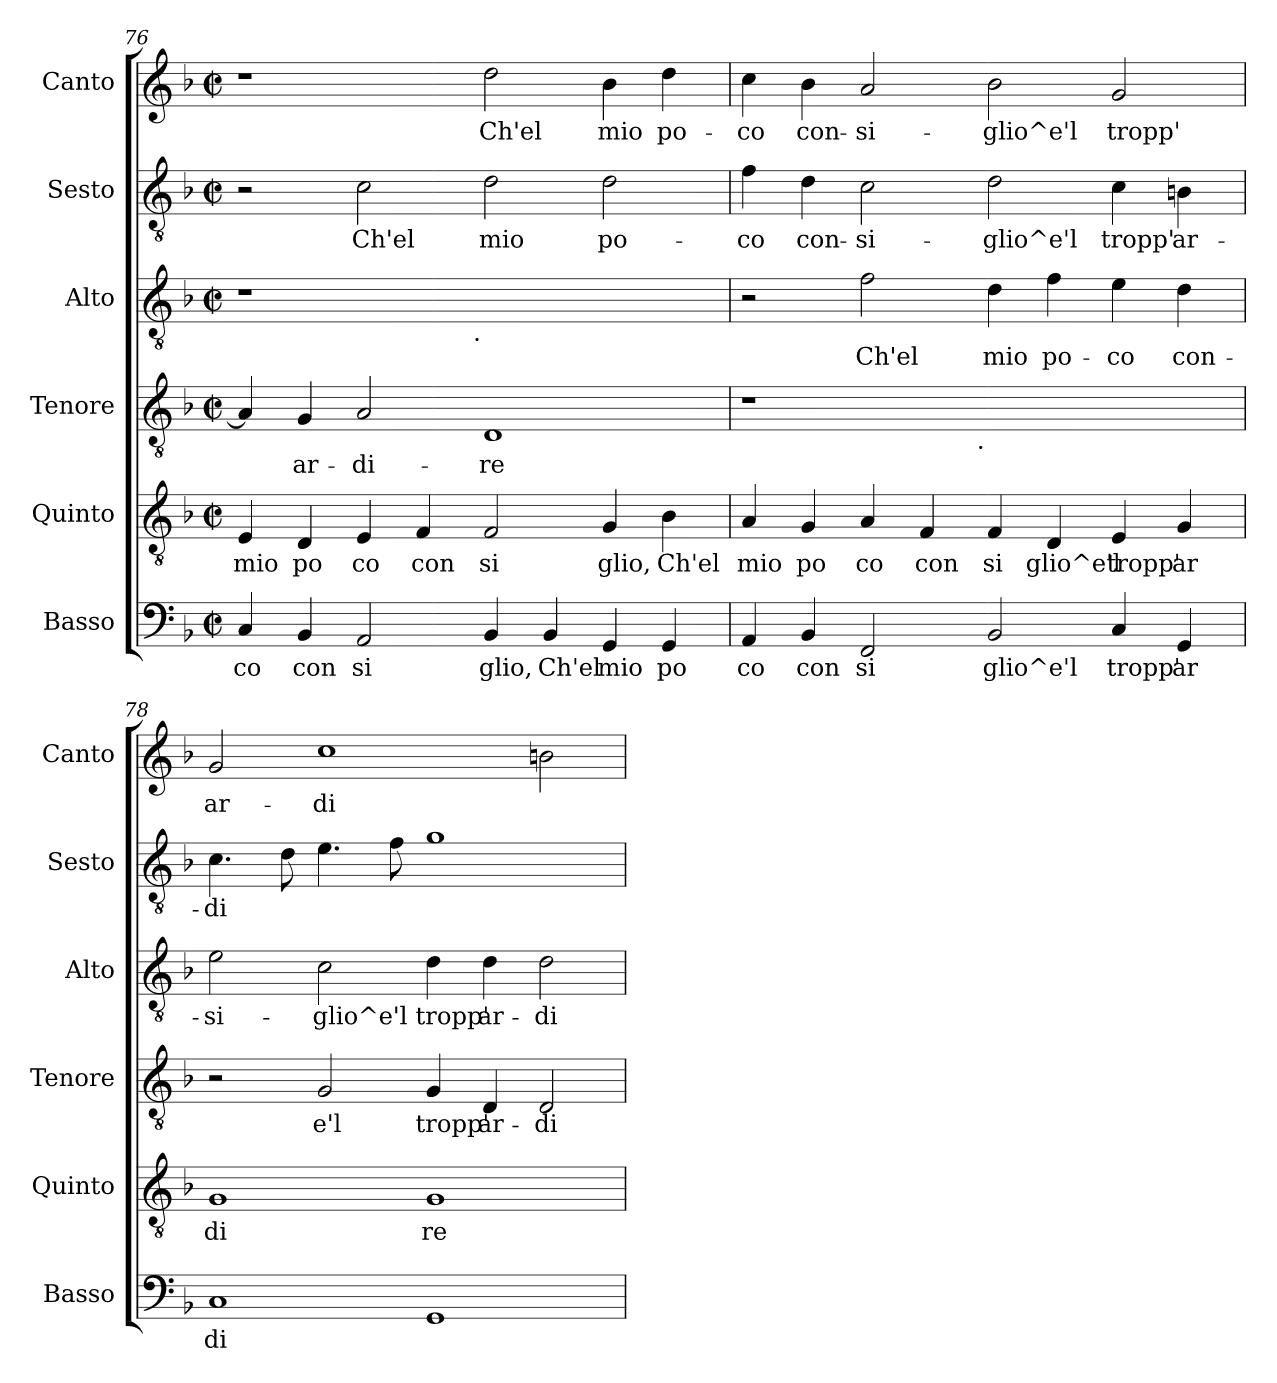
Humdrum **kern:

**kern	**text	**kern	**text	**kern	**text	**kern	**text	**kern	**text	**kern	**text
*part6	*part6	*part5	*part5	*part4	*part4	*part3	*part3	*part2	*part2	*part1	*part1
*staff6	*staff6	*staff5	*staff5	*staff4	*staff4	*staff3	*staff3	*staff2	*staff2	*staff1	*staff1
*I"Basso	*	*I"Quinto	*	*I"Tenore	*	*I"Alto	*	*I"Sesto	*	*I"Canto	*
*I'Basso	*	*I'Quinto	*	*I'Tenore	*	*I'Alto	*	*I'Sesto	*	*I'Canto	*
!!LO:PB:g=z
*clefF4	*	*clefGv2	*	*clefGv2	*	*clefGv2	*	*clefGv2	*	*clefG2	*
*k[b-]	*	*k[b-]	*	*k[b-]	*	*k[b-]	*	*k[b-]	*	*k[b-]	*
*F:	*	*F:	*	*F:	*	*F:	*	*F:	*	*F:	*
*M2/2	*	*M2/2	*	*M2/2	*	*M2/2	*	*M2/2	*	*M2/2	*
*met(c|)	*	*met(c|)	*	*met(c|)	*	*met(c|)	*	*met(c|)	*	*met(c|)	*
=76	=76	=76	=76	=76	=76	=76	=76	=76	=76	=76	=76
!	!LO:LY:b:cj	!	!LO:LY:b:cj	!	!LO:LY:b:cj	!	!	!	!	!	!
*	*	*	*	*	*	*^	*	*	*	*	*
4C/	co	4E/	mio	4A/]	.	1r	2ryy	.	2r	.	1r	.
!	!LO:LY:b:cj	!	!LO:LY:b:cj	!	!LO:LY:b:cj	!	!	!	!	!	!	!
4BB-/	con	4D/	po	4G/	ar-	.	.	.	.	.	.	.
!	!LO:LY:b:cj	!	!LO:LY:b:cj	!	!LO:LY:b:cj	!	!	!	!	!LO:LY:b:cj	!	!
2AA/	si	4E/	co	2A/	-di-	.	4ryy	.	2c\	Ch'el	.	.
!	!	!	!LO:LY:b:cj	!	!	!	!	!	!	!	!	!
.	.	4F/	con	.	.	.	8...ryy	.	.	.	.	.
!	!	!	!	!	!	!	!LO:TX:b:t=.	!	!	!	!	!
.	.	.	.	.	.	.	1ryy	.	.	.	.	.
!	!LO:LY:b:cj	!	!LO:LY:b:cj	!	!LO:LY:b:cj	!	!	!	!	!LO:LY:b:cj	!	!LO:LY:b:cj
4BB-/	glio,	2F/	si	1D	-re	1ryy	.	.	2d\	mio	2dd\	Ch'el
!	!LO:LY:b:cj	!	!	!	!	!	!	!	!	!	!	!
4BB-/	Ch'el	.	.	.	.	.	.	.	.	.	.	.
!	!LO:LY:b:cj	!	!LO:LY:b:cj	!	!	!	!	!	!	!LO:LY:b:cj	!	!LO:LY:b:cj
4GG/	mio	4G/	glio,	.	.	.	.	.	2d\	po-	4b-\	mio
!	!LO:LY:b:cj	!	!LO:LY:b:cj	!	!	!	!	!	!	!	!	!LO:LY:b:cj
4GG/	po	4B-\	Ch'el	.	.	.	.	.	.	.	4dd\	po-
.	.	.	.	.	.	.	64ryy	.	.	.	.	.
=77	=77	=77	=77	=77	=77	=77	=77	=77	=77	=77	=77	=77
!	!LO:LY:b:cj	!	!LO:LY:b:cj	!	!	!	!	!	!	!LO:LY:b:cj	!	!LO:LY:b:cj
*	*	*	*	*^	*	*v	*v	*	*	*	*	*
4AA/	co	4A/	mio	1r	2ryy	.	2r	.	4f\	-co	4cc\	-co
!	!LO:LY:b:cj	!	!LO:LY:b:cj	!	!	!	!	!	!	!LO:LY:b:cj	!	!LO:LY:b:cj
4BB-/	con	4G/	po	.	.	.	.	.	4d\	con-	4b-\	con-
!	!LO:LY:b:cj	!	!LO:LY:b:cj	!	!	!	!	!LO:LY:b:cj	!	!LO:LY:b:cj	!	!LO:LY:b:cj
2FF/	si	4A/	co	.	4ryy	.	2f\	Ch'el	2c\	-si-	2a/	-si-
!	!	!	!LO:LY:b:cj	!	!	!	!	!	!	!	!	!
.	.	4F/	con	.	8...ryy	.	.	.	.	.	.	.
!	!	!	!	!	!LO:TX:b:t=.	!	!	!	!	!	!	!
.	.	.	.	.	1ryy	.	.	.	.	.	.	.
!	!LO:LY:b:cj	!	!LO:LY:b:cj	!	!	!	!	!LO:LY:b:cj	!	!LO:LY:b:cj	!	!LO:LY:b:cj
2BB-/	glio^e'l	4F/	si	1ryy	.	.	4d\	mio	2d\	-glio^e'l	2b-\	-glio^e'l
!	!	!	!LO:LY:b:cj	!	!	!	!	!LO:LY:b:cj	!	!	!	!
.	.	4D/	glio^e'l	.	.	.	4f\	po-	.	.	.	.
!	!LO:LY:b:cj	!	!LO:LY:b:cj	!	!	!	!	!LO:LY:b:cj	!	!LO:LY:b:cj	!	!LO:LY:b:cj
4C/	tropp'	4E/	tropp'	.	.	.	4e\	-co	4c\	tropp'	2g/	tropp'
!	!LO:LY:b:cj	!	!LO:LY:b:cj	!	!	!	!	!LO:LY:b:cj	!	!LO:LY:b:cj	!	!
4GG/	ar	4G/	ar	.	.	.	4d\	con-	4Bn\	ar-	.	.
.	.	.	.	.	64ryy	.	.	.	.	.	.	.
=78	=78	=78	=78	=78	=78	=78	=78	=78	=78	=78	=78	=78
!	!LO:LY:b:cj	!	!LO:LY:b:cj	!	!	!	!	!LO:LY:b:cj	!	!LO:LY:b:cj	!	!LO:LY:b:cj
*	*	*	*	*v	*v	*	*	*	*	*	*	*
1C	di	1G	di	2r	.	2e\	-si-	4.c\	-di-	2g/	ar-
!	!	!	!	!	!	!	!	!	!LO:LY:b:cj	!	!
.	.	.	.	.	.	.	.	8d\	--	.	.
!	!	!	!	!	!LO:LY:b:cj	!	!LO:LY:b:cj	!	!LO:LY:b:cj	!	!LO:LY:b:cj
.	.	.	.	2G/	e'l	2c\	-glio^e'l	4.e\	--	1cc	-di-
!	!	!	!	!	!	!	!	!	!LO:LY:b:cj	!	!
.	.	.	.	.	.	.	.	8f\	--	.	.
!	!LO:LY:b:cj	!	!LO:LY:b:cj	!	!LO:LY:b:cj	!	!LO:LY:b:cj	!	!LO:LY:b:cj	!	!
1GG	.	1G	re	4G/	tropp'	4d\	tropp'	1g	--	.	.
!	!	!	!	!	!LO:LY:b:cj	!	!LO:LY:b:cj	!	!	!	!
.	.	.	.	4D/	ar-	4d\	ar-	.	.	.	.
!	!	!	!	!	!LO:LY:b:cj	!	!LO:LY:b:cj	!	!	!	!LO:LY:b:cj
.	.	.	.	2D/	-di-	2d\	-di-	.	.	2b\	--
=	=	=	=	=	=	=	=	=	=	=	=
*-	*-	*-	*-	*-	*-	*-	*-	*-	*-	*-	*-
